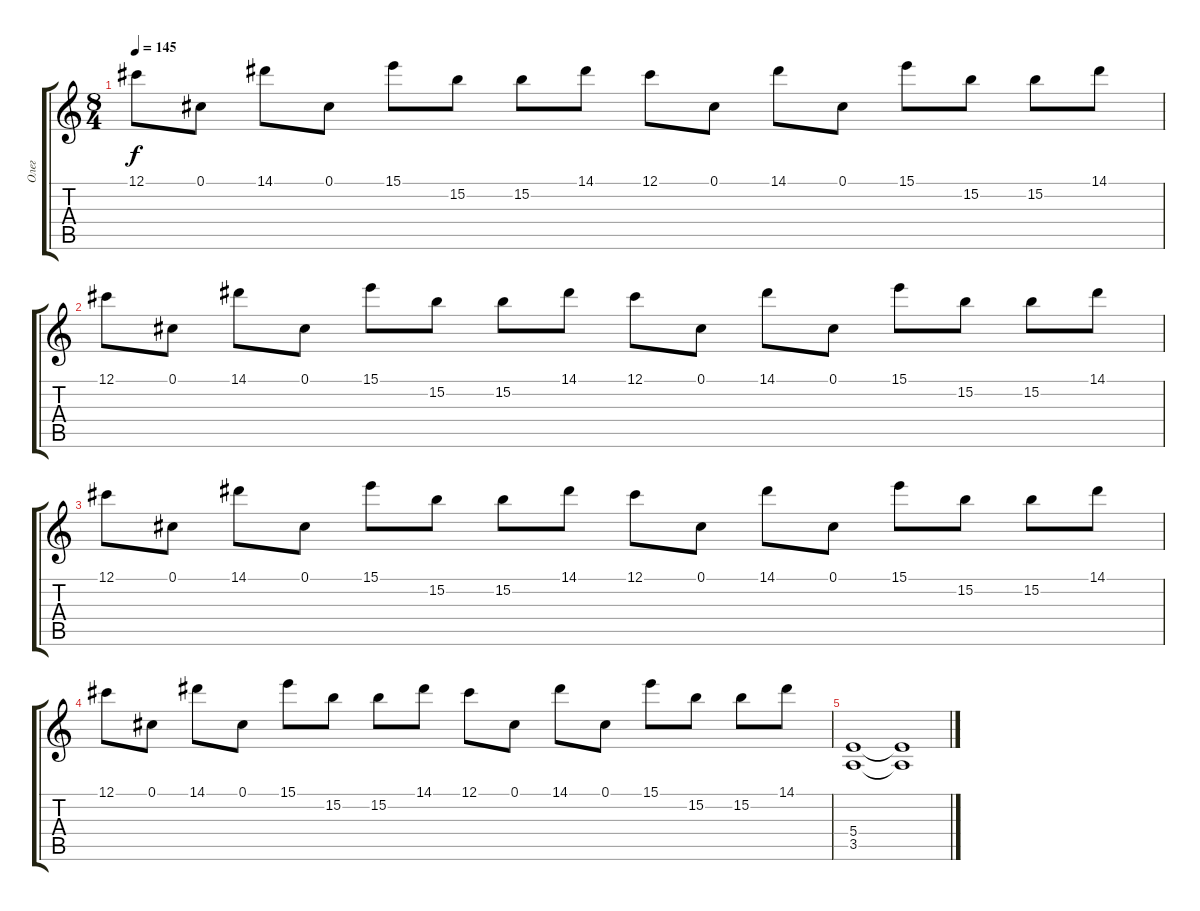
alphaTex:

\track ("Олег" "Олег") {instrument distortionguitar}
\staff {score tabs}
\tuning (Db4 Ab3 E3 B2 Gb2 Db2) {hide}
\ts (8 4)
\tempo 145
\clef g2
\ks c
12.1.8{dy f} 0.1.8 14.1.8 0.1.8 15.1.8 15.2.8 15.2.8 14.1.8 12.1.8 0.1.8 14.1.8 0.1.8 15.1.8 15.2.8 15.2.8 14.1.8 |
12.1.8 0.1.8 14.1.8 0.1.8 15.1.8 15.2.8 15.2.8 14.1.8 12.1.8 0.1.8 14.1.8 0.1.8 15.1.8 15.2.8 15.2.8 14.1.8 |
12.1.8 0.1.8 14.1.8 0.1.8 15.1.8 15.2.8 15.2.8 14.1.8 12.1.8 0.1.8 14.1.8 0.1.8 15.1.8 15.2.8 15.2.8 14.1.8 |
12.1.8 0.1.8 14.1.8 0.1.8 15.1.8 15.2.8 15.2.8 14.1.8 12.1.8 0.1.8 14.1.8 0.1.8 15.1.8 15.2.8 15.2.8 14.1.8 |
(5.4 3.5).1 (5.4{t} 3.5{t}).1
